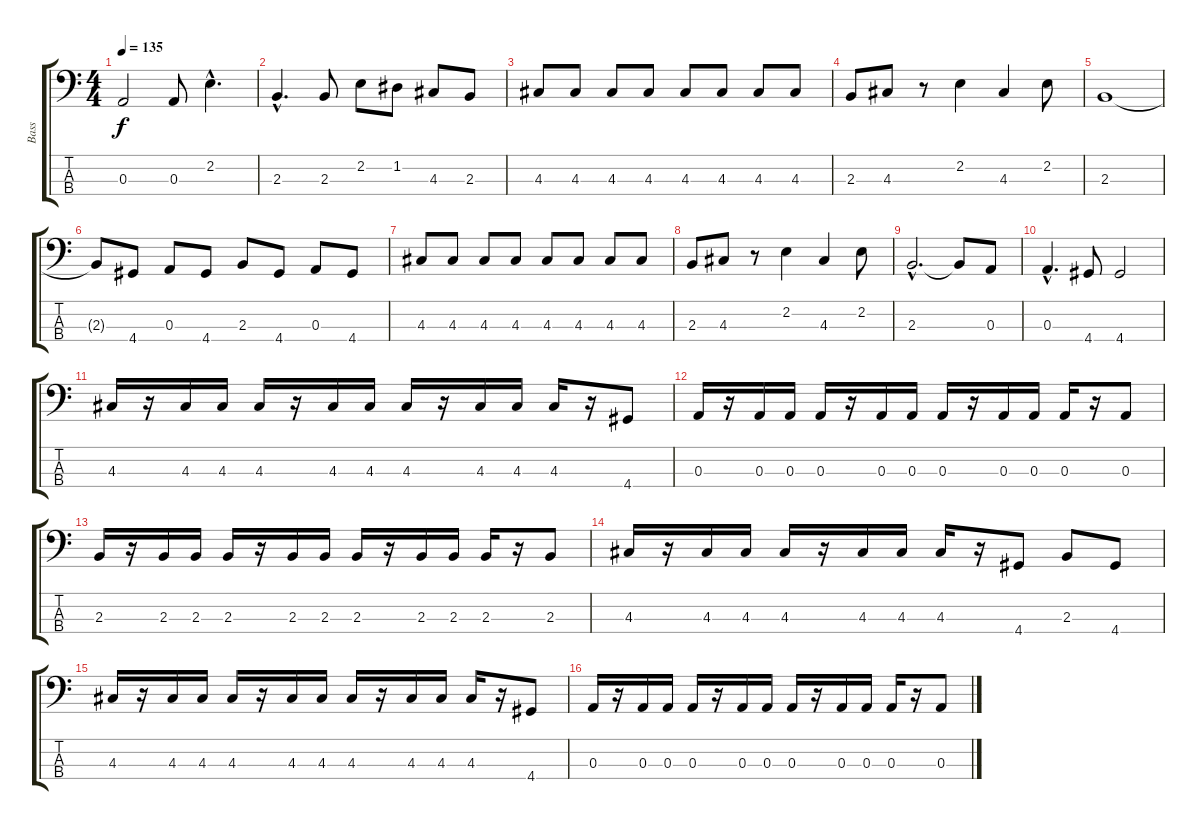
\track ("Bass" "Bass") {instrument electricbassfinger}
\staff {score tabs}
\tuning (G2 D2 A1 E1) {hide}
\ts (4 4)
\tempo 135
\clef f4
\ks c
0.3.2{dy f} 0.3.8 2.2{hac}.4{d} |
2.3{hac}.4{d} 2.3.8 2.2.8 1.2.8 4.3.8 2.3.8 |
4.3.8 4.3.8 4.3.8 4.3.8 4.3.8 4.3.8 4.3.8 4.3.8 |
2.3.8 4.3.8 r.8 2.2.4 4.3.4 2.2.8 |
2.3.1 |
2.3{t}.8 4.4.8 0.3.8 4.4.8 2.3.8 4.4.8 0.3.8 4.4.8 |
4.3.8 4.3.8 4.3.8 4.3.8 4.3.8 4.3.8 4.3.8 4.3.8 |
2.3.8 4.3.8 r.8 2.2.4 4.3.4 2.2.8 |
2.3{hac}.2{d} 2.3{t}.8 0.3.8 |
0.3{hac}.4{d} 4.4.8 4.4.2 |
4.3.16 r.16 4.3.16 4.3.16 4.3.16 r.16 4.3.16 4.3.16 4.3.16 r.16 4.3.16 4.3.16 4.3.16 r.16 4.4.8 |
0.3.16 r.16 0.3.16 0.3.16 0.3.16 r.16 0.3.16 0.3.16 0.3.16 r.16 0.3.16 0.3.16 0.3.16 r.16 0.3.8 |
2.3.16 r.16 2.3.16 2.3.16 2.3.16 r.16 2.3.16 2.3.16 2.3.16 r.16 2.3.16 2.3.16 2.3.16 r.16 2.3.8 |
4.3.16 r.16 4.3.16 4.3.16 4.3.16 r.16 4.3.16 4.3.16 4.3.16 r.16 4.4.8 2.3.8 4.4.8 |
4.3.16 r.16 4.3.16 4.3.16 4.3.16 r.16 4.3.16 4.3.16 4.3.16 r.16 4.3.16 4.3.16 4.3.16 r.16 4.4.8 |
0.3.16 r.16 0.3.16 0.3.16 0.3.16 r.16 0.3.16 0.3.16 0.3.16 r.16 0.3.16 0.3.16 0.3.16 r.16 0.3.8
